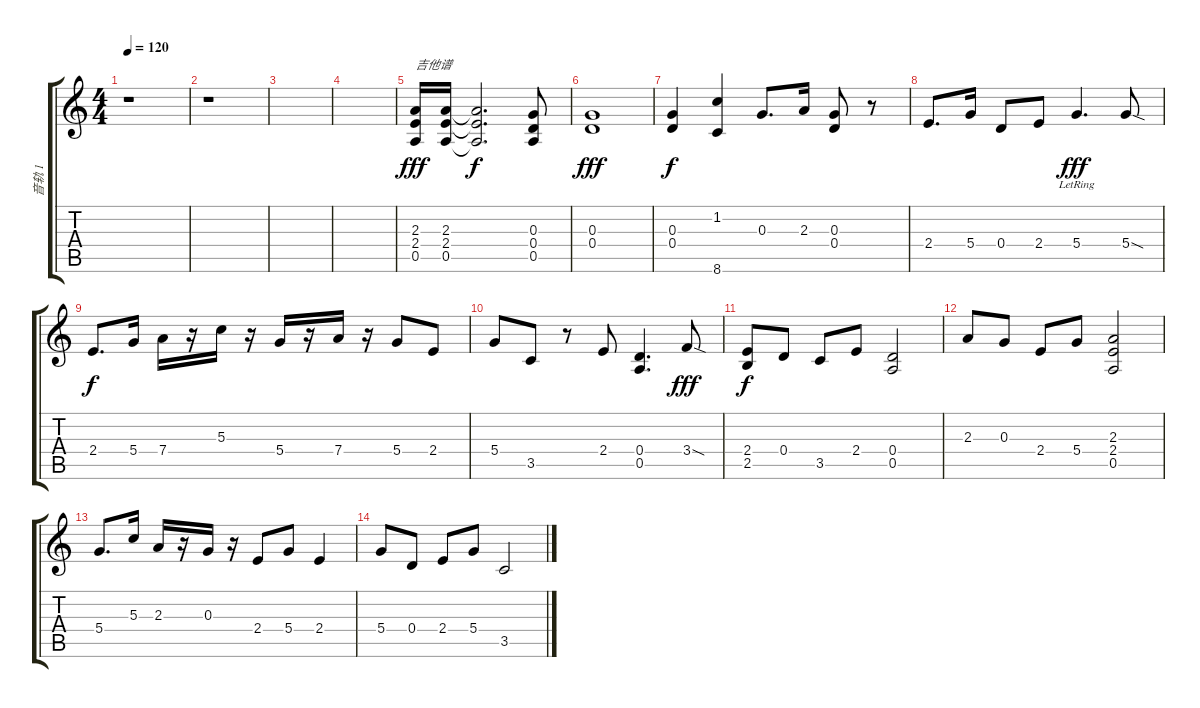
\track ("音轨 1" "音轨 1") {instrument distortionguitar}
\staff {score tabs}
\tuning (E4 B3 G3 D3 A2 E2) {hide}
\ts (4 4)
\tempo 120
\clef g2
\ks c
r.1{dy fff instrument distortionguitar} |
r.1 |
|
|
(2.3 2.4 0.5).16{txt "吉他谱"} (2.3 2.4 0.5).16 (2.3{t} 2.4{t} 0.5{t}).2{d dy f} (0.3 0.4 0.5).8 |
(0.3 0.4).1{dy fff} |
(0.3 0.4).4{dy f} (1.2 8.6).4 0.3.8{d} 2.3.16 (0.3 0.4).8 r.8 |
2.4.8{d} 5.4.16 0.4.8 2.4.8 5.4{lr}.4{d dy fff} 5.4{sod}.8 |
2.4.8{d dy f} 5.4.16 7.4.16 r.16 5.3.16 r.16 5.4.16 r.16 7.4.16 r.16 5.4.8 2.4.8 |
5.4.8 3.5.8 r.8 2.4.8 (0.4 0.5).4{d} 3.4{sod}.8{dy fff} |
(2.4 2.5).8{dy f} 0.4.8 3.5.8 2.4.8 (0.4 0.5).2 |
2.3.8 0.3.8 2.4.8 5.4.8 (2.3 2.4 0.5).2 |
5.4.8{d} 5.3.16 2.3.16 r.16 0.3.16 r.16 2.4.8 5.4.8 2.4.4 |
5.4.8 0.4.8 2.4.8 5.4.8 3.5.2
